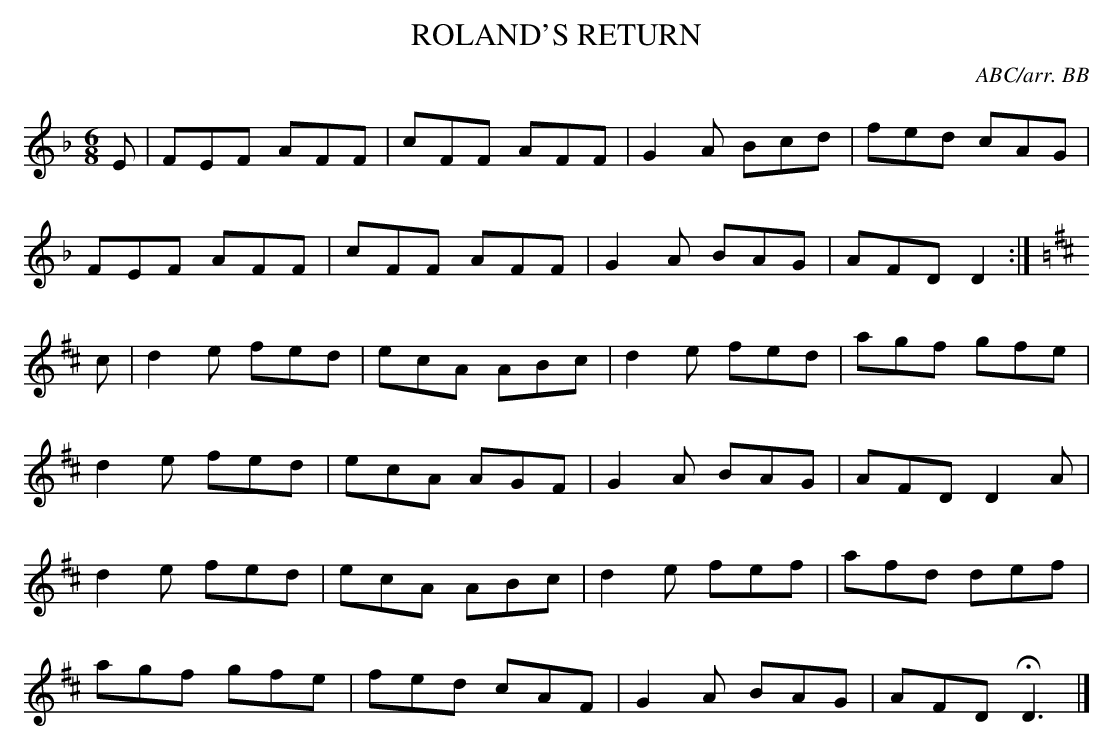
X:1
T:ROLAND'S RETURN
C:ABC/arr. BB
first part, D major in second part.
L:1/8
M:6/8
K:Dm
E|FEF AFF|cFF AFF|G2A Bcd|fed cAG|
FEF AFF|cFF AFF|G2A BAG|AFD D2:|
K:D
c|d2e fed|ecA ABc|d2e fed|agf gfe|
d2e fed|ecA AGF|G2A BAG|AFD D2A|
d2e fed|ecA ABc|d2e fef|afd def|
agf gfe|fed cAF|G2A BAG|AFD HD3|]
